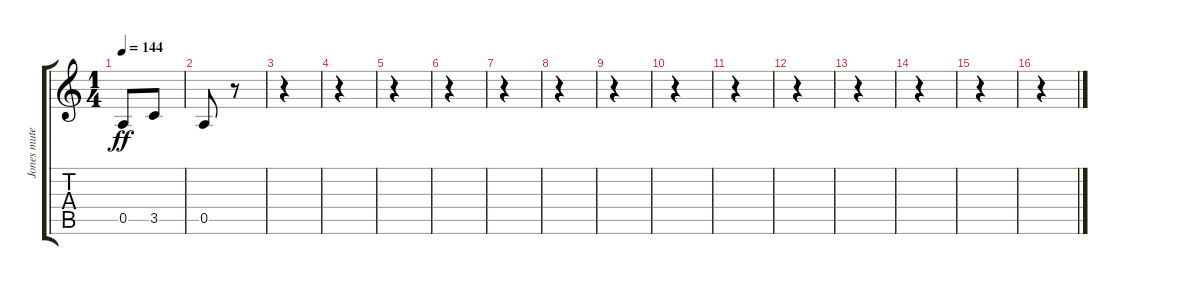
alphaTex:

\track ("Jones muted" "Jones mute") {instrument electricguitarmuted}
\staff {score tabs}
\tuning (E4 B3 G3 D3 A2 D2) {hide}
\ts (1 4)
\tempo 144
\clef g2
\ks c
0.5.8{dy ff} 3.5.8 |
0.5.8 r.8 |
r.4 |
r.4 |
r.4 |
r.4 |
r.4 |
r.4 |
r.4 |
r.4 |
r.4 |
r.4 |
r.4 |
r.4 |
r.4 |
r.4
